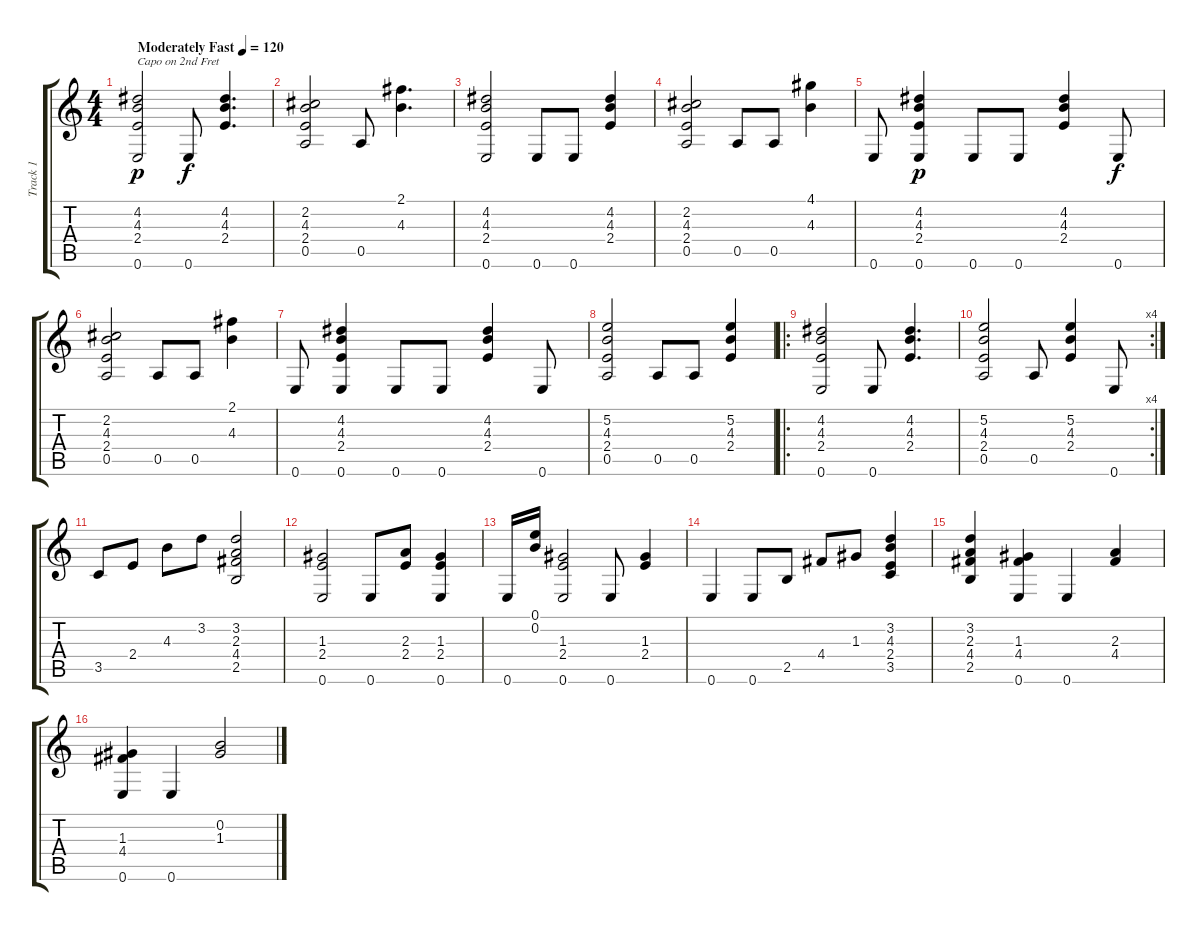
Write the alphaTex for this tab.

\track ("Track 1" "Track 1") {instrument acousticguitarsteel}
\staff {score tabs}
\tuning (E4 B3 G3 D3 A2 E2) {hide}
\ts (4 4)
\tempo (120 "Moderately Fast")
\clef g2
\ks c
(4.2 4.3 2.4 0.6).2{txt "Capo on 2nd Fret" dy p instrument acousticguitarsteel} 0.6.8{dy f} (4.2 4.3 2.4).4{d} |
(2.2 4.3 2.4 0.5).2 0.5.8 (2.1 4.3).4{d} |
(4.2 4.3 2.4 0.6).2 0.6.8 0.6.8 (4.2 4.3 2.4).4 |
(2.2 4.3 2.4 0.5).2 0.5.8 0.5.8 (4.1 4.3).4 |
0.6.8 (4.2 4.3 2.4 0.6).4{dy p} 0.6.8{beam merge} 0.6.8 (4.2 4.3 2.4).4 0.6.8{dy f} |
(2.2 4.3 2.4 0.5).2 0.5.8 0.5.8 (2.1 4.3).4 |
0.6.8 (4.2 4.3 2.4 0.6).4 0.6.8{beam merge} 0.6.8 (4.2 4.3 2.4).4 0.6.8 |
(5.2 4.3 2.4 0.5).2 0.5.8 0.5.8 (5.2 4.3 2.4).4 |
\ro
(4.2 4.3 2.4 0.6).2 0.6.8 (4.2 4.3 2.4).4{d} |
\rc 4
(5.2 4.3 2.4 0.5).2 0.5.8 (5.2 4.3 2.4).4 0.6.8 |
3.5.8 2.4.8 4.3.8 3.2.8 (3.2 2.3 4.4 2.5).2 |
(1.3 2.4 0.6).2 0.6.8 (2.3 2.4).8 (1.3 2.4 0.6).4 |
0.6.16 (0.1 0.2).16 (1.3 2.4 0.6).2 0.6.8 (1.3 2.4).4 |
0.6.4 0.6.8 2.5.8 4.4.8 1.3.8 (3.2 4.3 2.4 3.5).4 |
(3.2 2.3 4.4 2.5).4 (1.3 4.4 0.6).4 0.6.4 (2.3 4.4).4 |
(1.3 4.4 0.6).4 0.6.4 (0.2 1.3).2
